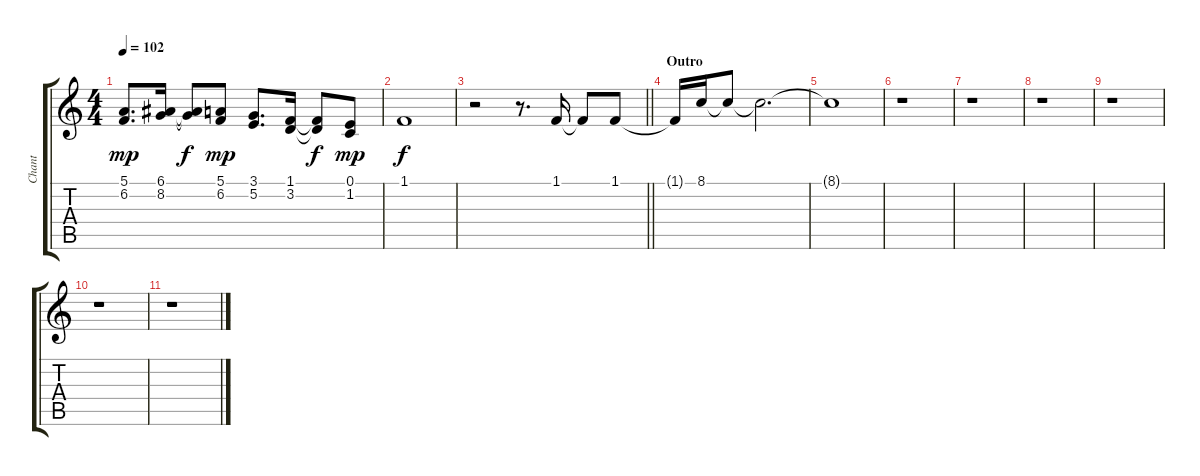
\track ("Chant" "Chant") {instrument lead6voice}
\staff {score tabs}
\tuning (E4 B3 G3 D3 A2 E2) {hide}
\ts (4 4)
\tempo 102
\clef g2
\ks c
(5.1 6.2).8{d dy mp} (6.1 8.2).16 (6.1{t} 8.2{t}).8{dy f} (5.1 6.2).8{dy mp} (3.1 5.2).8{d} (1.1 3.2).16 (1.1{t} 3.2{t}).8{dy f} (0.1 1.2).8{dy mp} |
1.1.1{dy f} |
\barLineRight lightlight
r.2 r.8{d} 1.1.16 1.1{t}.8 1.1.8 |
\section ("" "Outro")
1.1{t}.16 8.1.16 8.1{t}.8 8.1{t}.2{d} |
8.1{t}.1 |
r.1 |
r.1 |
r.1 |
r.1 |
r.1 |
r.1
